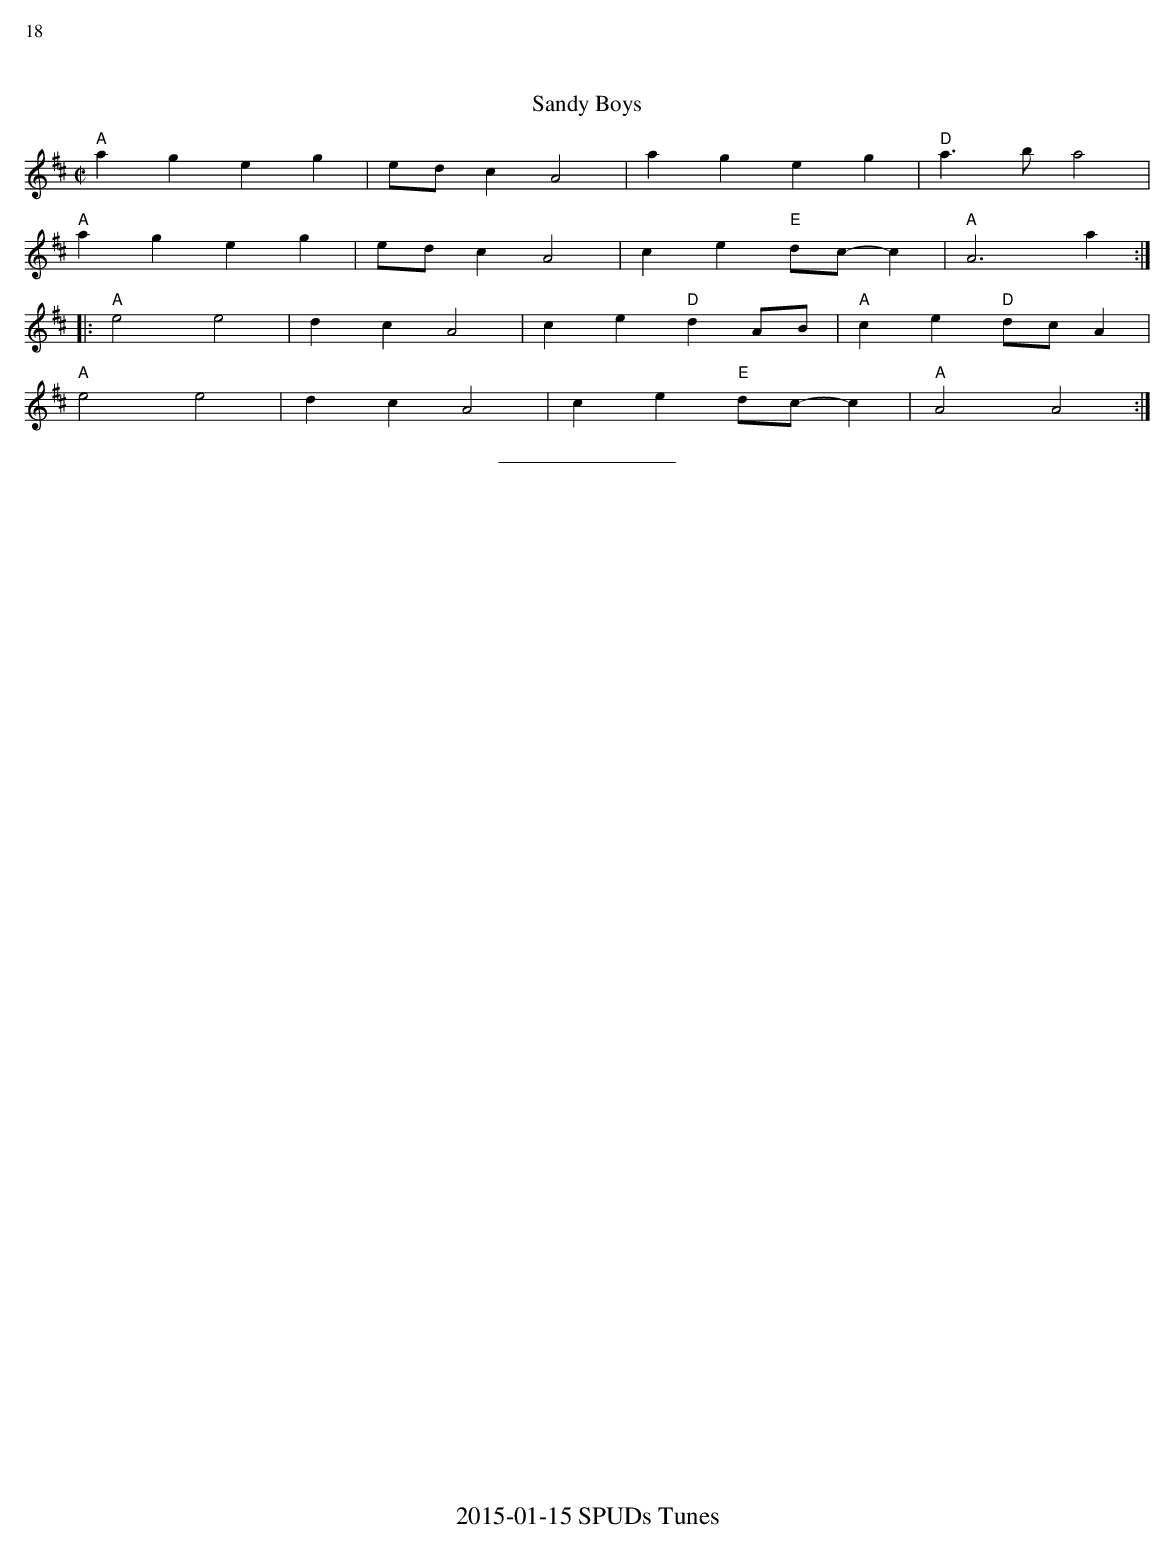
X:1
%%text 18
T:Sandy Boys
M:C|
L:1/4
K:Amix
"A"ageg|e/d/cA2|ageg|"D"a>ba2|
"A"ageg|e/d/cA2|ce"E"d/c/-c|"A"A3a:|
|:"A"e2e2|dcA2|ce"D"dA/B/|"A"ce"D"d/c/A|
"A"e2e2|dcA2|ce "E"d/c/-c|"A"A2A2:|
